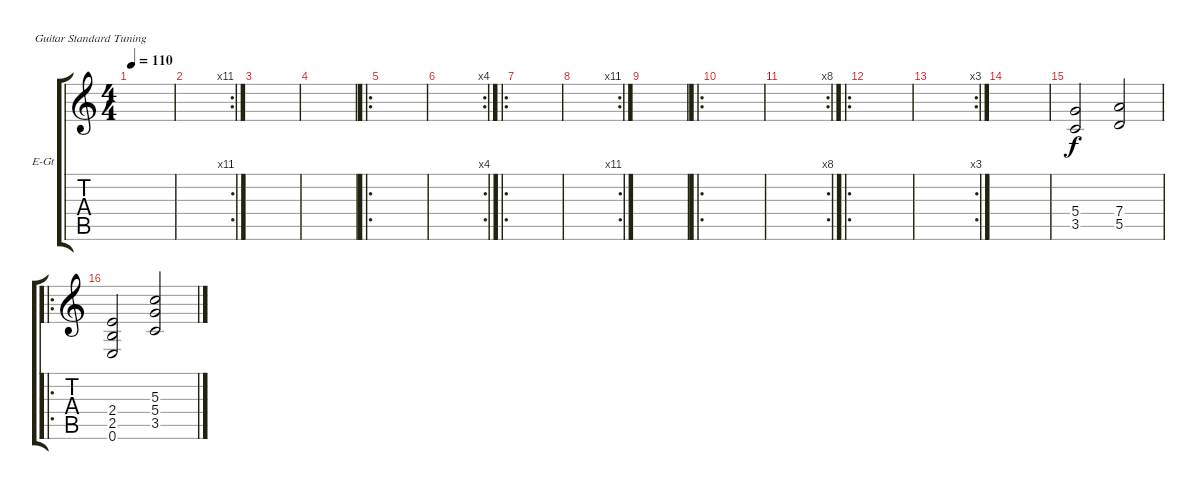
\defaultSystemsLayout 4
\bracketExtendMode groupsimilarinstruments
\firstSystemTrackNameOrientation horizontal
\otherSystemsTrackNameOrientation horizontal
\track ("Electric Guitar" "E-Gt") {instrument overdrivenguitar}
\staff {score tabs}
\tuning (E4 B3 G3 D3 A2 E2)
\ts (4 4)
\tempo 110
\clef g2
\ks c
|
\rc 11
|
|
|
\ro
|
\rc 4
|
\ro
|
\rc 11
|
|
\ro
|
\rc 8
|
\ro
|
\rc 3
|
|
(3.5 5.4).2 (5.5 7.4).2 |
\ro
(2.5 0.6 2.4).2 (3.5 5.4 5.3).2
